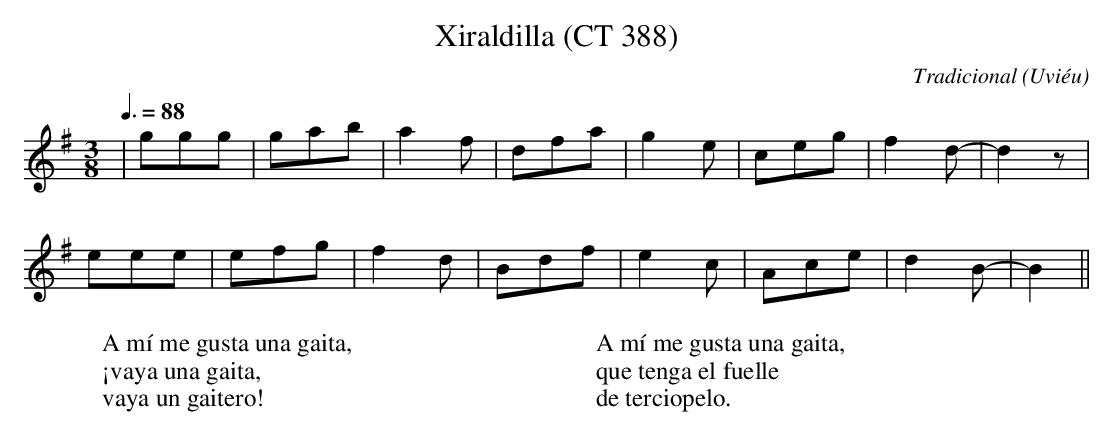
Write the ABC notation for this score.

X:1
T:Xiraldilla (CT 388)
C:Tradicional
O:Uviéu
M:3/8
L:1/8
Q:3/8=88
W:A mí me gusta una gaita,
W:¡vaya una gaita,
W:vaya un gaitero!
W:
W:A mí me gusta una gaita,
W:que tenga el fuelle
W:de terciopelo.
K:G
|ggg|gab|a2 f|dfa|g2 e|ceg|f2 d-|d2 z|
eee|efg|f2 d|Bdf|e2 c|Ace|d2 B-|B2||
